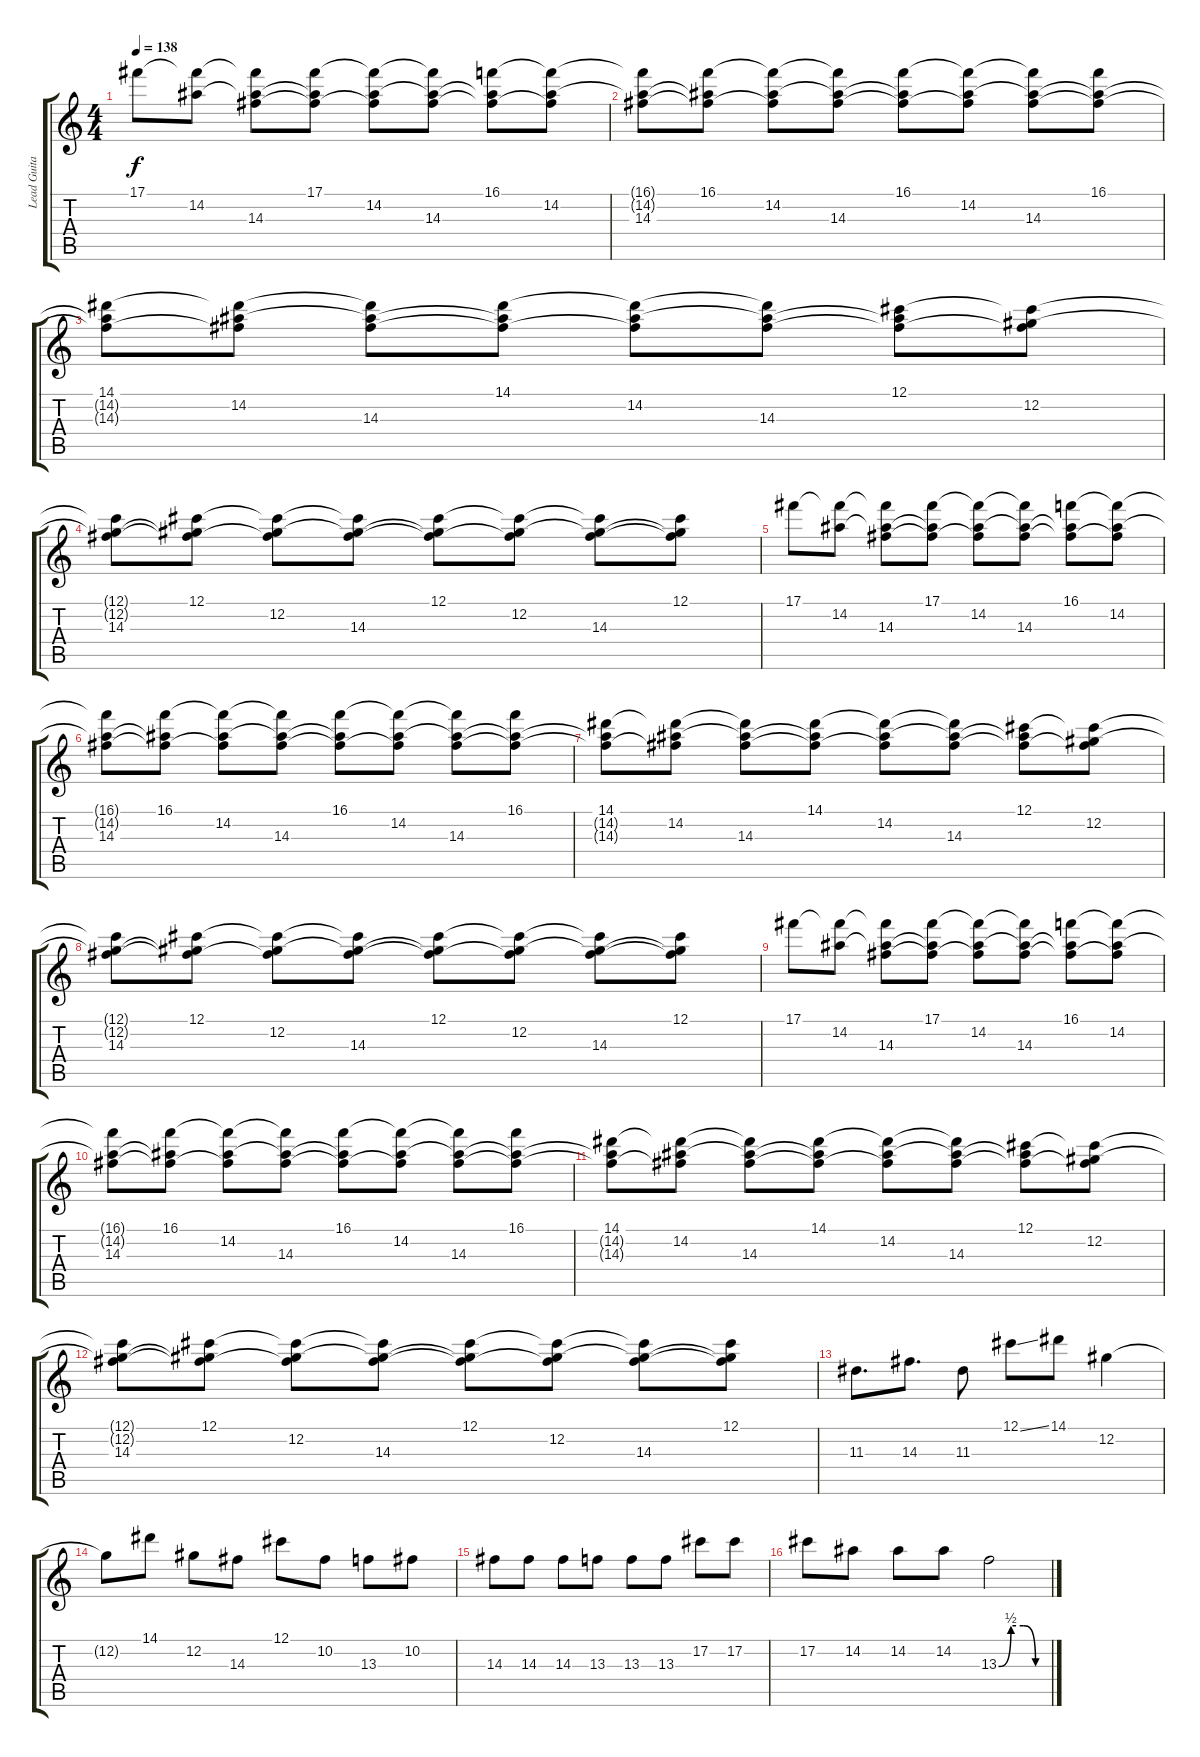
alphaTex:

\track ("Lead Guitar " "Lead Guita") {instrument distortionguitar}
\staff {score tabs}
\tuning (Db4 Ab3 E3 B2 Gb2 B1) {hide}
\ts (4 4)
\tempo 138
\clef g2
\ks c
17.1.8{dy f} (17.1{t} 14.2).8 (17.1{t} 14.2{t} 14.3).8 (17.1 14.2{t} 14.3{t}).8 (17.1{t} 14.2 14.3{t}).8 (17.1{t} 14.2{t} 14.3).8 (16.1 14.2{t} 14.3{t}).8 (16.1{t} 14.2 14.3{t}).8 |
(16.1{t} 14.2{t} 14.3).8 (16.1 14.2{t} 14.3{t}).8 (16.1{t} 14.2 14.3{t}).8 (16.1{t} 14.2{t} 14.3).8 (16.1 14.2{t} 14.3{t}).8 (16.1{t} 14.2 14.3{t}).8 (16.1{t} 14.2{t} 14.3).8 (16.1 14.2{t} 14.3{t}).8 |
(14.1 14.2{t} 14.3{t}).8 (14.1{t} 14.2 14.3{t}).8 (14.1{t} 14.2{t} 14.3).8 (14.1 14.2{t} 14.3{t}).8 (14.1{t} 14.2 14.3{t}).8 (14.1{t} 14.2{t} 14.3).8 (12.1 14.2{t} 14.3{t}).8 (12.1{t} 12.2 14.3{t}).8 |
(12.1{t} 12.2{t} 14.3).8 (12.1 12.2{t} 14.3{t}).8 (12.1{t} 12.2 14.3{t}).8 (12.1{t} 12.2{t} 14.3).8 (12.1 12.2{t} 14.3{t}).8 (12.1{t} 12.2 14.3{t}).8 (12.1{t} 12.2{t} 14.3).8 (12.1 12.2{t} 14.3{t}).8 |
17.1.8 (17.1{t} 14.2).8 (17.1{t} 14.2{t} 14.3).8 (17.1 14.2{t} 14.3{t}).8 (17.1{t} 14.2 14.3{t}).8 (17.1{t} 14.2{t} 14.3).8 (16.1 14.2{t} 14.3{t}).8 (16.1{t} 14.2 14.3{t}).8 |
(16.1{t} 14.2{t} 14.3).8 (16.1 14.2{t} 14.3{t}).8 (16.1{t} 14.2 14.3{t}).8 (16.1{t} 14.2{t} 14.3).8 (16.1 14.2{t} 14.3{t}).8 (16.1{t} 14.2 14.3{t}).8 (16.1{t} 14.2{t} 14.3).8 (16.1 14.2{t} 14.3{t}).8 |
(14.1 14.2{t} 14.3{t}).8 (14.1{t} 14.2 14.3{t}).8 (14.1{t} 14.2{t} 14.3).8 (14.1 14.2{t} 14.3{t}).8 (14.1{t} 14.2 14.3{t}).8 (14.1{t} 14.2{t} 14.3).8 (12.1 14.2{t} 14.3{t}).8 (12.1{t} 12.2 14.3{t}).8 |
(12.1{t} 12.2{t} 14.3).8 (12.1 12.2{t} 14.3{t}).8 (12.1{t} 12.2 14.3{t}).8 (12.1{t} 12.2{t} 14.3).8 (12.1 12.2{t} 14.3{t}).8 (12.1{t} 12.2 14.3{t}).8 (12.1{t} 12.2{t} 14.3).8 (12.1 12.2{t} 14.3{t}).8 |
17.1.8 (17.1{t} 14.2).8 (17.1{t} 14.2{t} 14.3).8 (17.1 14.2{t} 14.3{t}).8 (17.1{t} 14.2 14.3{t}).8 (17.1{t} 14.2{t} 14.3).8 (16.1 14.2{t} 14.3{t}).8 (16.1{t} 14.2 14.3{t}).8 |
(16.1{t} 14.2{t} 14.3).8 (16.1 14.2{t} 14.3{t}).8 (16.1{t} 14.2 14.3{t}).8 (16.1{t} 14.2{t} 14.3).8 (16.1 14.2{t} 14.3{t}).8 (16.1{t} 14.2 14.3{t}).8 (16.1{t} 14.2{t} 14.3).8 (16.1 14.2{t} 14.3{t}).8 |
(14.1 14.2{t} 14.3{t}).8 (14.1{t} 14.2 14.3{t}).8 (14.1{t} 14.2{t} 14.3).8 (14.1 14.2{t} 14.3{t}).8 (14.1{t} 14.2 14.3{t}).8 (14.1{t} 14.2{t} 14.3).8 (12.1 14.2{t} 14.3{t}).8 (12.1{t} 12.2 14.3{t}).8 |
(12.1{t} 12.2{t} 14.3).8 (12.1 12.2{t} 14.3{t}).8 (12.1{t} 12.2 14.3{t}).8 (12.1{t} 12.2{t} 14.3).8 (12.1 12.2{t} 14.3{t}).8 (12.1{t} 12.2 14.3{t}).8 (12.1{t} 12.2{t} 14.3).8 (12.1 12.2{t} 14.3{t}).8 |
11.3.8{d} 14.3.8{d} 11.3.8 12.1{ss}.8 14.1.8 12.2.4 |
12.2{t}.8 14.1.8 12.2.8 14.3.8 12.1.8 10.2.8 13.3.8 10.2.8 |
14.3.8 14.3.8 14.3.8 13.3.8 13.3.8 13.3.8 17.2.8 17.2.8 |
17.2.8 14.2.8 14.2.8 14.2.8 13.3{be (custom 0 0 15 2 30 2 45 0 60 0)}.2
